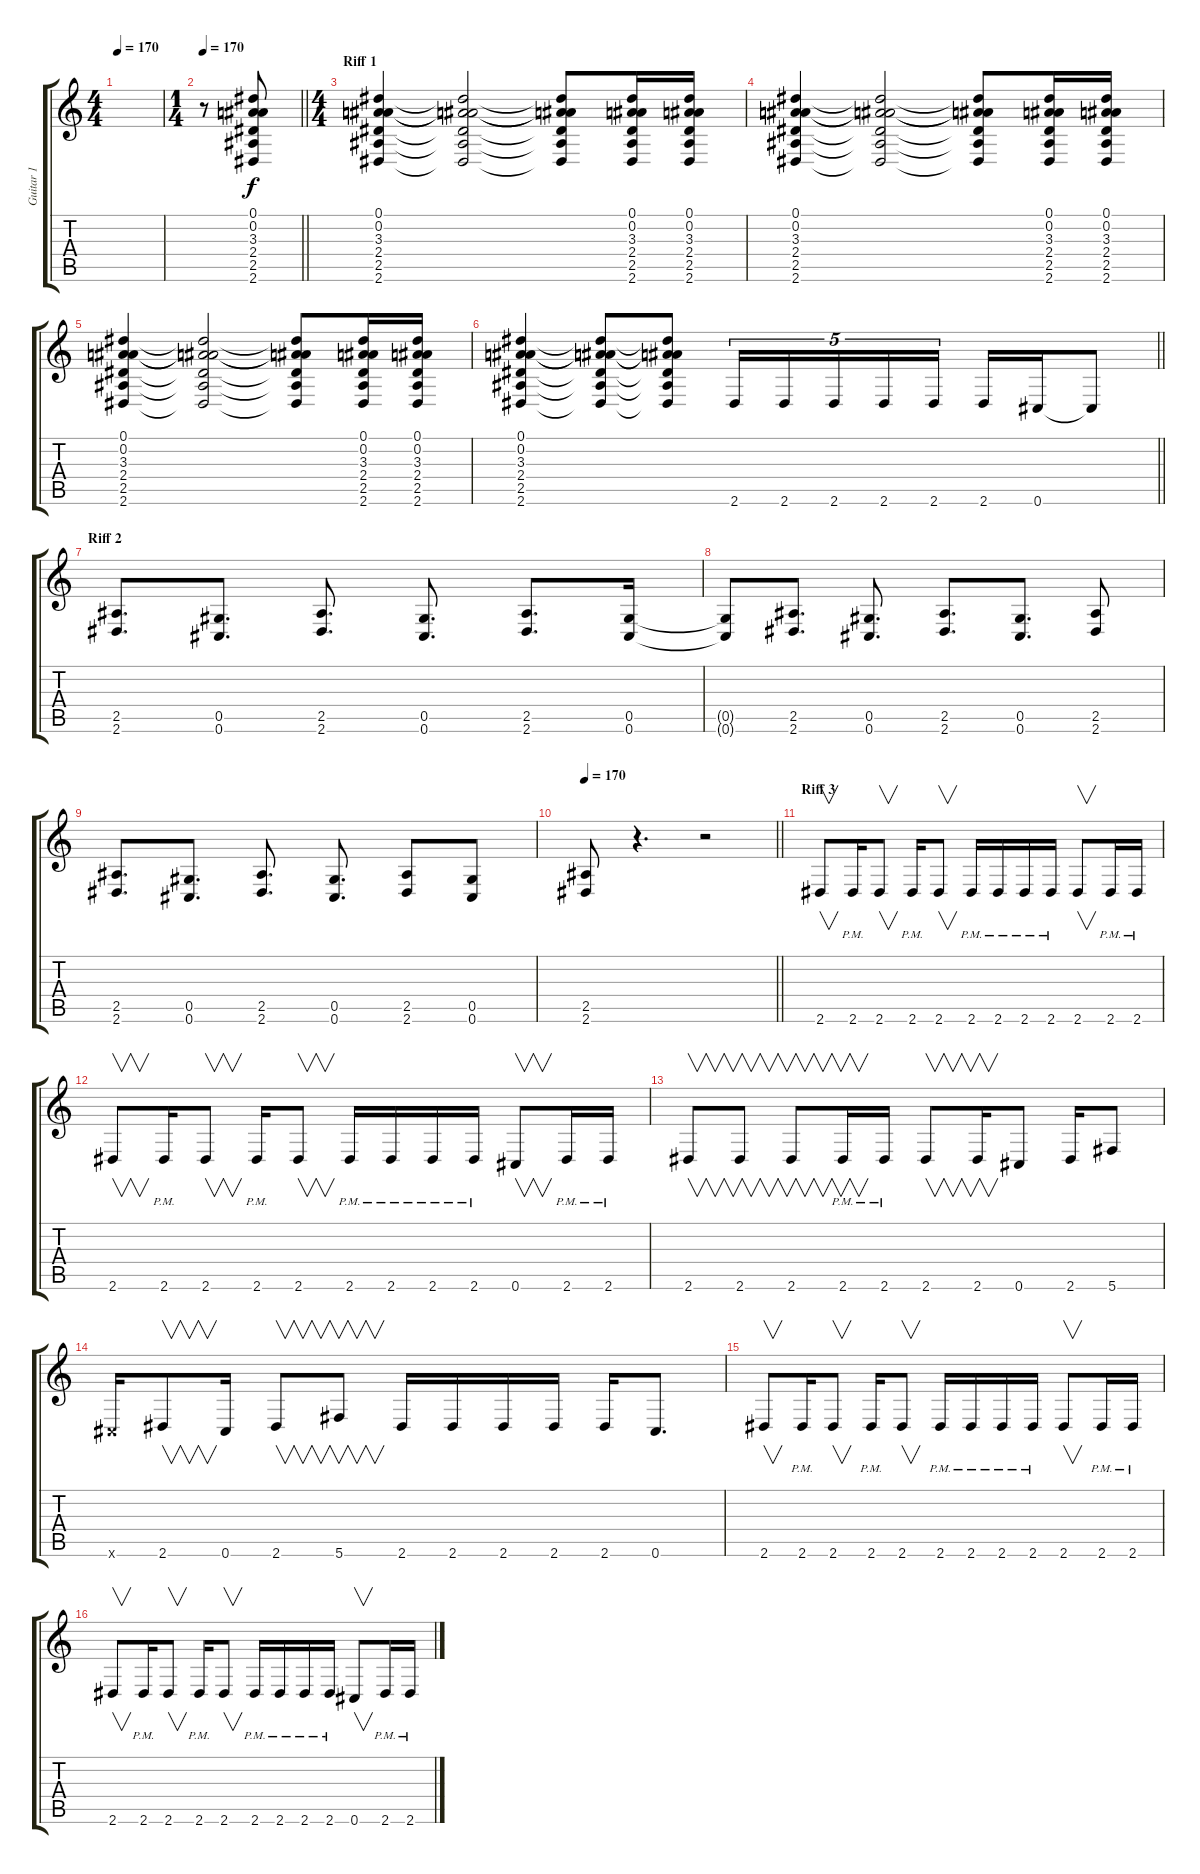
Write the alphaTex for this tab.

\track ("Guitar 1" "Guitar 1") {instrument distortionguitar}
\staff {score tabs}
\tuning (Eb4 Bb3 Gb3 Db3 Ab2 Db2) {hide}
\ts (4 4)
\tempo 170
\clef g2
\ks c
|
\ts (1 4)
\tempo 170
\barLineRight lightlight
r.8 (0.1 0.2 3.3 2.4 2.5 2.6).8 |
\ts (4 4)
\section ("" "Riff 1")
(0.1 0.2 3.3 2.4 2.5 2.6).4 (0.1{t} 0.2{t} 3.3{t} 2.4{t} 2.5{t} 2.6{t}).2 (0.1{t} 0.2{t} 3.3{t} 2.4{t} 2.5{t} 2.6{t}).8 (0.1 0.2 3.3 2.4 2.5 2.6).16 (0.1 0.2 3.3 2.4 2.5 2.6).16 |
(0.1 0.2 3.3 2.4 2.5 2.6).4 (0.1{t} 0.2{t} 3.3{t} 2.4{t} 2.5{t} 2.6{t}).2 (0.1{t} 0.2{t} 3.3{t} 2.4{t} 2.5{t} 2.6{t}).8 (0.1 0.2 3.3 2.4 2.5 2.6).16 (0.1 0.2 3.3 2.4 2.5 2.6).16 |
(0.1 0.2 3.3 2.4 2.5 2.6).4 (0.1{t} 0.2{t} 3.3{t} 2.4{t} 2.5{t} 2.6{t}).2 (0.1{t} 0.2{t} 3.3{t} 2.4{t} 2.5{t} 2.6{t}).8 (0.1 0.2 3.3 2.4 2.5 2.6).16 (0.1 0.2 3.3 2.4 2.5 2.6).16 |
\barLineRight lightlight
(0.1 0.2 3.3 2.4 2.5 2.6).4 (0.1{t} 0.2{t} 3.3{t} 2.4{t} 2.5{t} 2.6{t}).8 (0.1{t} 0.2{t} 3.3{t} 2.4{t} 2.5{t} 2.6{t}).8 2.6.16{tu (5 4)} 2.6.16{tu (5 4)} 2.6.16{tu (5 4)} 2.6.16{tu (5 4)} 2.6.16{tu (5 4)} 2.6.16 0.6.16 0.6{t}.8 |
\section ("" "Riff 2")
(2.5 2.6).8{d} (0.5 0.6).8{d} (2.5 2.6).8{d} (0.5 0.6).8{d} (2.5 2.6).8{d} (0.5 0.6).16 |
(0.5{t} 0.6{t}).8 (2.5 2.6).8{d} (0.5 0.6).8{d} (2.5 2.6).8{d} (0.5 0.6).8{d} (2.5 2.6).8 |
(2.5 2.6).8{d} (0.5 0.6).8{d} (2.5 2.6).8{d} (0.5 0.6).8{d} (2.5 2.6).8 (0.5 0.6).8 |
\tempo 170
\barLineRight lightlight
(2.5 2.6).8 r.4{d} r.2 |
\section ("" "Riff 3")
2.6.8{v} 2.6{pm}.16 2.6.8{v} 2.6{pm}.16 2.6.8{v} 2.6{pm}.16 2.6{pm}.16 2.6{pm}.16 2.6{pm}.16 2.6.8{v} 2.6{pm}.16 2.6{pm}.16 |
2.6.8{v} 2.6{pm}.16 2.6.8{v} 2.6{pm}.16 2.6.8{v} 2.6{pm}.16 2.6{pm}.16 2.6{pm}.16 2.6{pm}.16 0.6.8{v} 2.6{pm}.16 2.6{pm}.16 |
2.6.8{v} 2.6.8{v} 2.6.8{v} 2.6{pm}.16{v} 2.6{pm}.16 2.6.8{v} 2.6.16{v} 0.6.8 2.6.16 5.6.8 |
0.6{x}.16 2.6.8{v} 0.6.16 2.6.8{v} 5.6.8{v} 2.6.16 2.6.16 2.6.16 2.6.16 2.6.16 0.6.8{d} |
2.6.8{v} 2.6{pm}.16 2.6.8{v} 2.6{pm}.16 2.6.8{v} 2.6{pm}.16 2.6{pm}.16 2.6{pm}.16 2.6{pm}.16 2.6.8{v} 2.6{pm}.16 2.6{pm}.16 |
2.6.8{v} 2.6{pm}.16 2.6.8{v} 2.6{pm}.16 2.6.8{v} 2.6{pm}.16 2.6{pm}.16 2.6{pm}.16 2.6{pm}.16 0.6.8{v} 2.6{pm}.16 2.6{pm}.16
